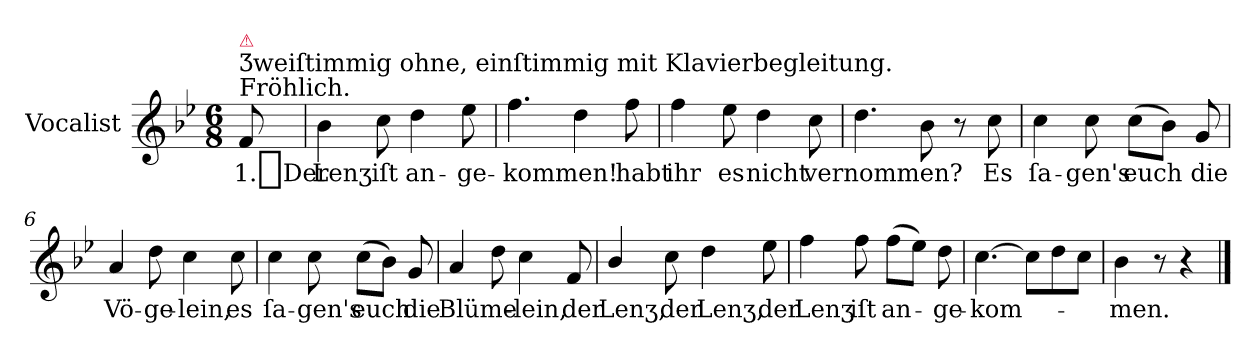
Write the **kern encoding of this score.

**kern	**text
*part1	*part1
*staff1	*staff1
*I"Vocalist	*
*clefG2	*
*k[b-e-]	*
*B-:	*
*M6/8	*
=	=
!LO:TX:a:t=Fröhlich.	!
!LO:TX:a:t=Ʒweiſtimmig ohne, einſtimmig mit Klavierbegleitung.	!
!LO:TX:a:color=crimson:t=⚠	!
8f	1._Der
=1	=1
4b-	Lenʒ
8cc	iſt
4dd	an-
8ee-	-ge-
=2	=2
4.ff	-kommen!
4dd	.
8ff	habt
=3	=3
4ff	ihr
8ee-	es
4dd	nicht
8cc	vernommen?
=4	=4
4.dd	.
8b-	.
8r	.
8cc	Es
=5	=5
4cc	ſa-
8cc	-gen's
(8ccL	euch
8b-J)	.
8g	die
=6	=6
4a	Vö-
8dd	-ge-
4cc	-lein,
8cc	es
=7	=7
4cc	ſa-
8cc	-gen's
(8ccL	euch
8b-J)	.
8g	die
=8	=8
4a	Blüme-
8dd	.
4cc	-lein,
8f	der
=9	=9
4b-/	Lenʒ,
8cc	der
4dd	Lenʒ,
8ee-	der
=10	=10
4ff	Lenʒ
8ff	iſt
(8ffL	an-
8ee-J)	.
8dd	-ge-
=11	=11
[4.cc	-kom-
8ccL]	.
8dd	.
8ccJ	.
=12	=12
4b-	-men.
8r	.
4r	.
==	==
*-	*-
